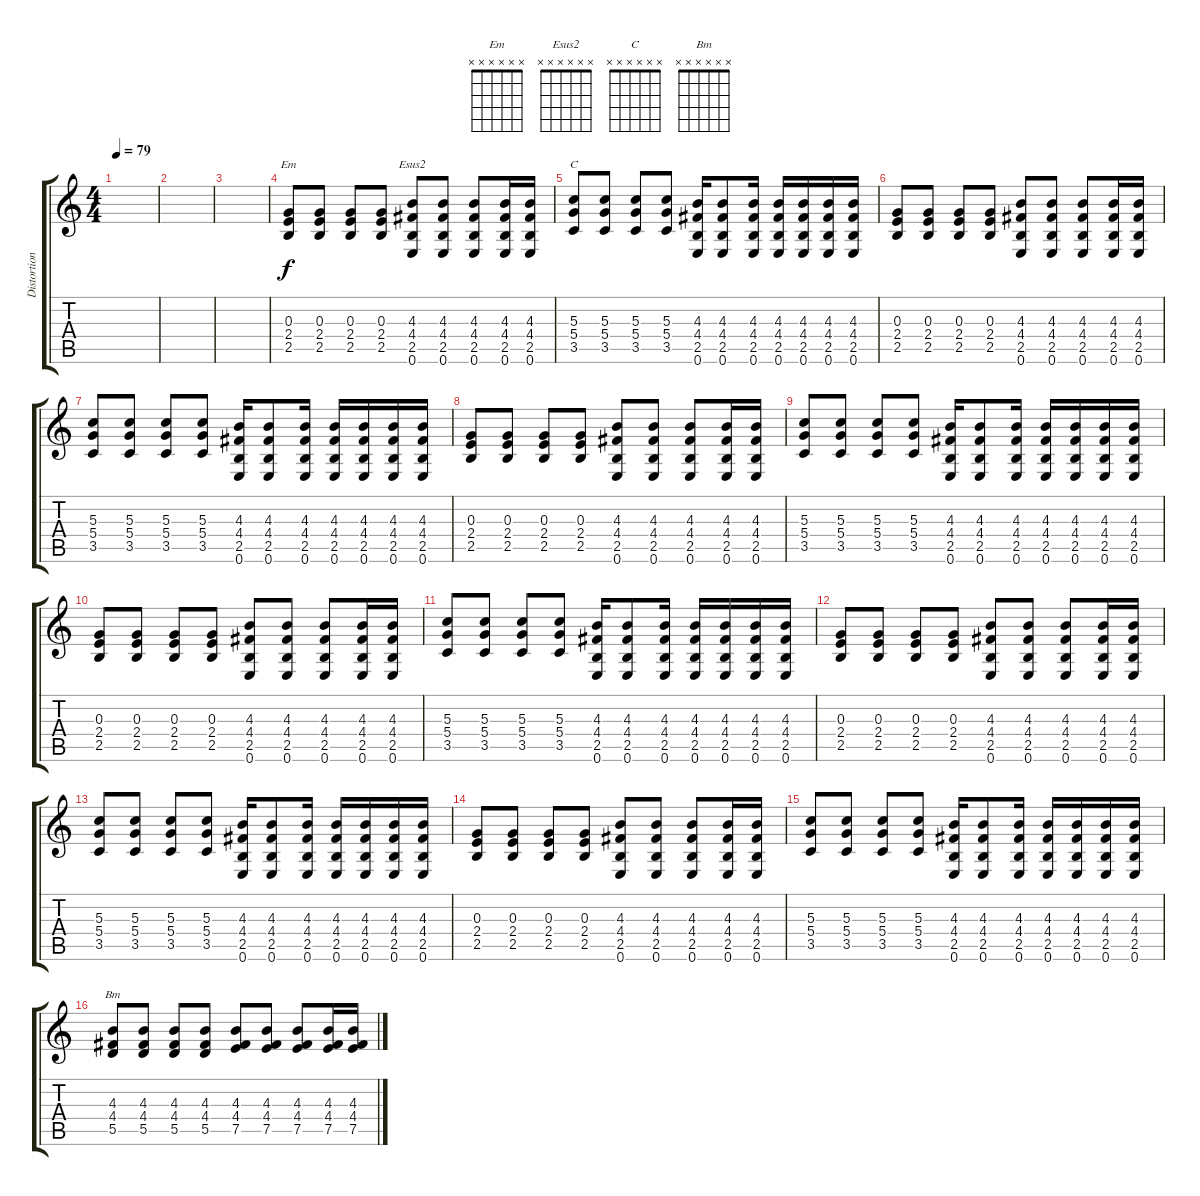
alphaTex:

\track ("Distortion" "Distortion") {instrument distortionguitar}
\staff {score tabs}
\tuning (E4 B3 G3 D3 A2 E2) {hide}
\chord ("Em" x x x x x x) {firstfret 0}
\chord ("Esus2" x x x x x x) {firstfret 0}
\chord ("C" x x x x x x) {firstfret 0}
\chord ("Bm" x x x x x x) {firstfret 0}
\ts (4 4)
\tempo 79
\clef g2
\ks c
|
|
|
(0.3 2.4 2.5).8{ch "Em"} (0.3 2.4 2.5).8 (0.3 2.4 2.5).8 (0.3 2.4 2.5).8 (4.3 4.4 2.5 0.6).8{ch "Esus2"} (4.3 4.4 2.5 0.6).8 (4.3 4.4 2.5 0.6).8 (4.3 4.4 2.5 0.6).16 (4.3 4.4 2.5 0.6).16 |
(5.3 5.4 3.5).8{ch "C"} (5.3 5.4 3.5).8 (5.3 5.4 3.5).8 (5.3 5.4 3.5).8 (4.3 4.4 2.5 0.6).16 (4.3 4.4 2.5 0.6).8 (4.3 4.4 2.5 0.6).16 (4.3 4.4 2.5 0.6).16 (4.3 4.4 2.5 0.6).16 (4.3 4.4 2.5 0.6).16 (4.3 4.4 2.5 0.6).16 |
(0.3 2.4 2.5).8 (0.3 2.4 2.5).8 (0.3 2.4 2.5).8 (0.3 2.4 2.5).8 (4.3 4.4 2.5 0.6).8 (4.3 4.4 2.5 0.6).8 (4.3 4.4 2.5 0.6).8 (4.3 4.4 2.5 0.6).16 (4.3 4.4 2.5 0.6).16 |
(5.3 5.4 3.5).8 (5.3 5.4 3.5).8 (5.3 5.4 3.5).8 (5.3 5.4 3.5).8 (4.3 4.4 2.5 0.6).16 (4.3 4.4 2.5 0.6).8 (4.3 4.4 2.5 0.6).16 (4.3 4.4 2.5 0.6).16 (4.3 4.4 2.5 0.6).16 (4.3 4.4 2.5 0.6).16 (4.3 4.4 2.5 0.6).16 |
(0.3 2.4 2.5).8 (0.3 2.4 2.5).8 (0.3 2.4 2.5).8 (0.3 2.4 2.5).8 (4.3 4.4 2.5 0.6).8 (4.3 4.4 2.5 0.6).8 (4.3 4.4 2.5 0.6).8 (4.3 4.4 2.5 0.6).16 (4.3 4.4 2.5 0.6).16 |
(5.3 5.4 3.5).8 (5.3 5.4 3.5).8 (5.3 5.4 3.5).8 (5.3 5.4 3.5).8 (4.3 4.4 2.5 0.6).16 (4.3 4.4 2.5 0.6).8 (4.3 4.4 2.5 0.6).16 (4.3 4.4 2.5 0.6).16 (4.3 4.4 2.5 0.6).16 (4.3 4.4 2.5 0.6).16 (4.3 4.4 2.5 0.6).16 |
(0.3 2.4 2.5).8 (0.3 2.4 2.5).8 (0.3 2.4 2.5).8 (0.3 2.4 2.5).8 (4.3 4.4 2.5 0.6).8 (4.3 4.4 2.5 0.6).8 (4.3 4.4 2.5 0.6).8 (4.3 4.4 2.5 0.6).16 (4.3 4.4 2.5 0.6).16 |
(5.3 5.4 3.5).8 (5.3 5.4 3.5).8 (5.3 5.4 3.5).8 (5.3 5.4 3.5).8 (4.3 4.4 2.5 0.6).16 (4.3 4.4 2.5 0.6).8 (4.3 4.4 2.5 0.6).16 (4.3 4.4 2.5 0.6).16 (4.3 4.4 2.5 0.6).16 (4.3 4.4 2.5 0.6).16 (4.3 4.4 2.5 0.6).16 |
(0.3 2.4 2.5).8 (0.3 2.4 2.5).8 (0.3 2.4 2.5).8 (0.3 2.4 2.5).8 (4.3 4.4 2.5 0.6).8 (4.3 4.4 2.5 0.6).8 (4.3 4.4 2.5 0.6).8 (4.3 4.4 2.5 0.6).16 (4.3 4.4 2.5 0.6).16 |
(5.3 5.4 3.5).8 (5.3 5.4 3.5).8 (5.3 5.4 3.5).8 (5.3 5.4 3.5).8 (4.3 4.4 2.5 0.6).16 (4.3 4.4 2.5 0.6).8 (4.3 4.4 2.5 0.6).16 (4.3 4.4 2.5 0.6).16 (4.3 4.4 2.5 0.6).16 (4.3 4.4 2.5 0.6).16 (4.3 4.4 2.5 0.6).16 |
(0.3 2.4 2.5).8 (0.3 2.4 2.5).8 (0.3 2.4 2.5).8 (0.3 2.4 2.5).8 (4.3 4.4 2.5 0.6).8 (4.3 4.4 2.5 0.6).8 (4.3 4.4 2.5 0.6).8 (4.3 4.4 2.5 0.6).16 (4.3 4.4 2.5 0.6).16 |
(5.3 5.4 3.5).8 (5.3 5.4 3.5).8 (5.3 5.4 3.5).8 (5.3 5.4 3.5).8 (4.3 4.4 2.5 0.6).16 (4.3 4.4 2.5 0.6).8 (4.3 4.4 2.5 0.6).16 (4.3 4.4 2.5 0.6).16 (4.3 4.4 2.5 0.6).16 (4.3 4.4 2.5 0.6).16 (4.3 4.4 2.5 0.6).16 |
(4.3 4.4 5.5).8{ch "Bm"} (4.3 4.4 5.5).8 (4.3 4.4 5.5).8 (4.3 4.4 5.5).8 (4.3 4.4 7.5).8 (4.3 4.4 7.5).8 (4.3 4.4 7.5).8 (4.3 4.4 7.5).16 (4.3 4.4 7.5).16
